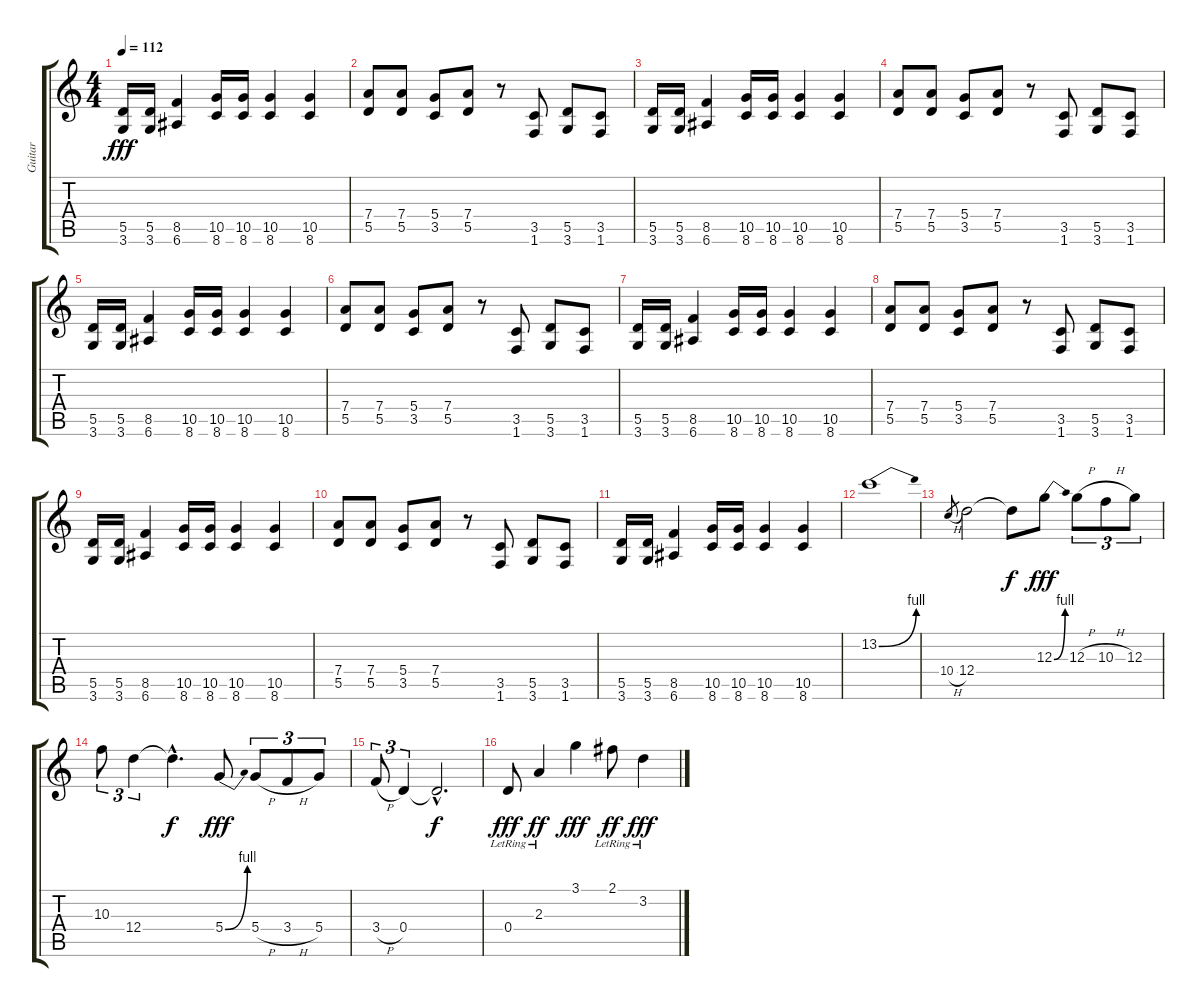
\track ("Guitar" "Guitar") {instrument overdrivenguitar}
\staff {score tabs}
\tuning (E4 B3 G3 D3 A2 E2) {hide}
\ts (4 4)
\tempo 112
\clef g2
\ks c
(5.5 3.6).16{dy fff} (5.5 3.6).16 (8.5 6.6).4 (10.5 8.6).16 (10.5 8.6).16 (10.5 8.6).4 (10.5 8.6).4 |
(7.4 5.5).8 (7.4 5.5).8 (5.4 3.5).8 (7.4 5.5).8 r.8 (3.5 1.6).8 (5.5 3.6).8 (3.5 1.6).8 |
(5.5 3.6).16 (5.5 3.6).16 (8.5 6.6).4 (10.5 8.6).16 (10.5 8.6).16 (10.5 8.6).4 (10.5 8.6).4 |
(7.4 5.5).8 (7.4 5.5).8 (5.4 3.5).8 (7.4 5.5).8 r.8 (3.5 1.6).8 (5.5 3.6).8 (3.5 1.6).8 |
(5.5 3.6).16 (5.5 3.6).16 (8.5 6.6).4 (10.5 8.6).16 (10.5 8.6).16 (10.5 8.6).4 (10.5 8.6).4 |
(7.4 5.5).8 (7.4 5.5).8 (5.4 3.5).8 (7.4 5.5).8 r.8 (3.5 1.6).8 (5.5 3.6).8 (3.5 1.6).8 |
(5.5 3.6).16 (5.5 3.6).16 (8.5 6.6).4 (10.5 8.6).16 (10.5 8.6).16 (10.5 8.6).4 (10.5 8.6).4 |
(7.4 5.5).8 (7.4 5.5).8 (5.4 3.5).8 (7.4 5.5).8 r.8 (3.5 1.6).8 (5.5 3.6).8 (3.5 1.6).8 |
(5.5 3.6).16 (5.5 3.6).16 (8.5 6.6).4 (10.5 8.6).16 (10.5 8.6).16 (10.5 8.6).4 (10.5 8.6).4 |
(7.4 5.5).8 (7.4 5.5).8 (5.4 3.5).8 (7.4 5.5).8 r.8 (3.5 1.6).8 (5.5 3.6).8 (3.5 1.6).8 |
(5.5 3.6).16 (5.5 3.6).16 (8.5 6.6).4 (10.5 8.6).16 (10.5 8.6).16 (10.5 8.6).4 (10.5 8.6).4 |
13.2{be (bend 0 0 60 4)}.1 |
10.4{h}.8{gr} 12.4.2 12.4{t}.8{dy f} 12.3{be (bend 0 0 60 4)}.8{dy fff} 12.3{h}.8{tu (3 2)} 10.3{h}.8{tu (3 2)} 12.3.8{tu (3 2)} |
10.3.8{tu (3 2)} 12.4.4{tu (3 2)} 12.4{hac t}.4{d dy f} 5.4{be (bend 0 0 60 4)}.8{dy fff} 5.4{h}.8{tu (3 2)} 3.4{h}.8{tu (3 2)} 5.4.8{tu (3 2)} |
3.4{h}.8{tu (3 2)} 0.4.4{tu (3 2)} 0.4{hac t}.2{d dy f} |
0.4{lr}.8{dy fff} 2.3{lr}.4{dy ff} 3.1.4{dy fff} 2.1{lr}.8{dy ff} 3.2{lr}.4{dy fff}
